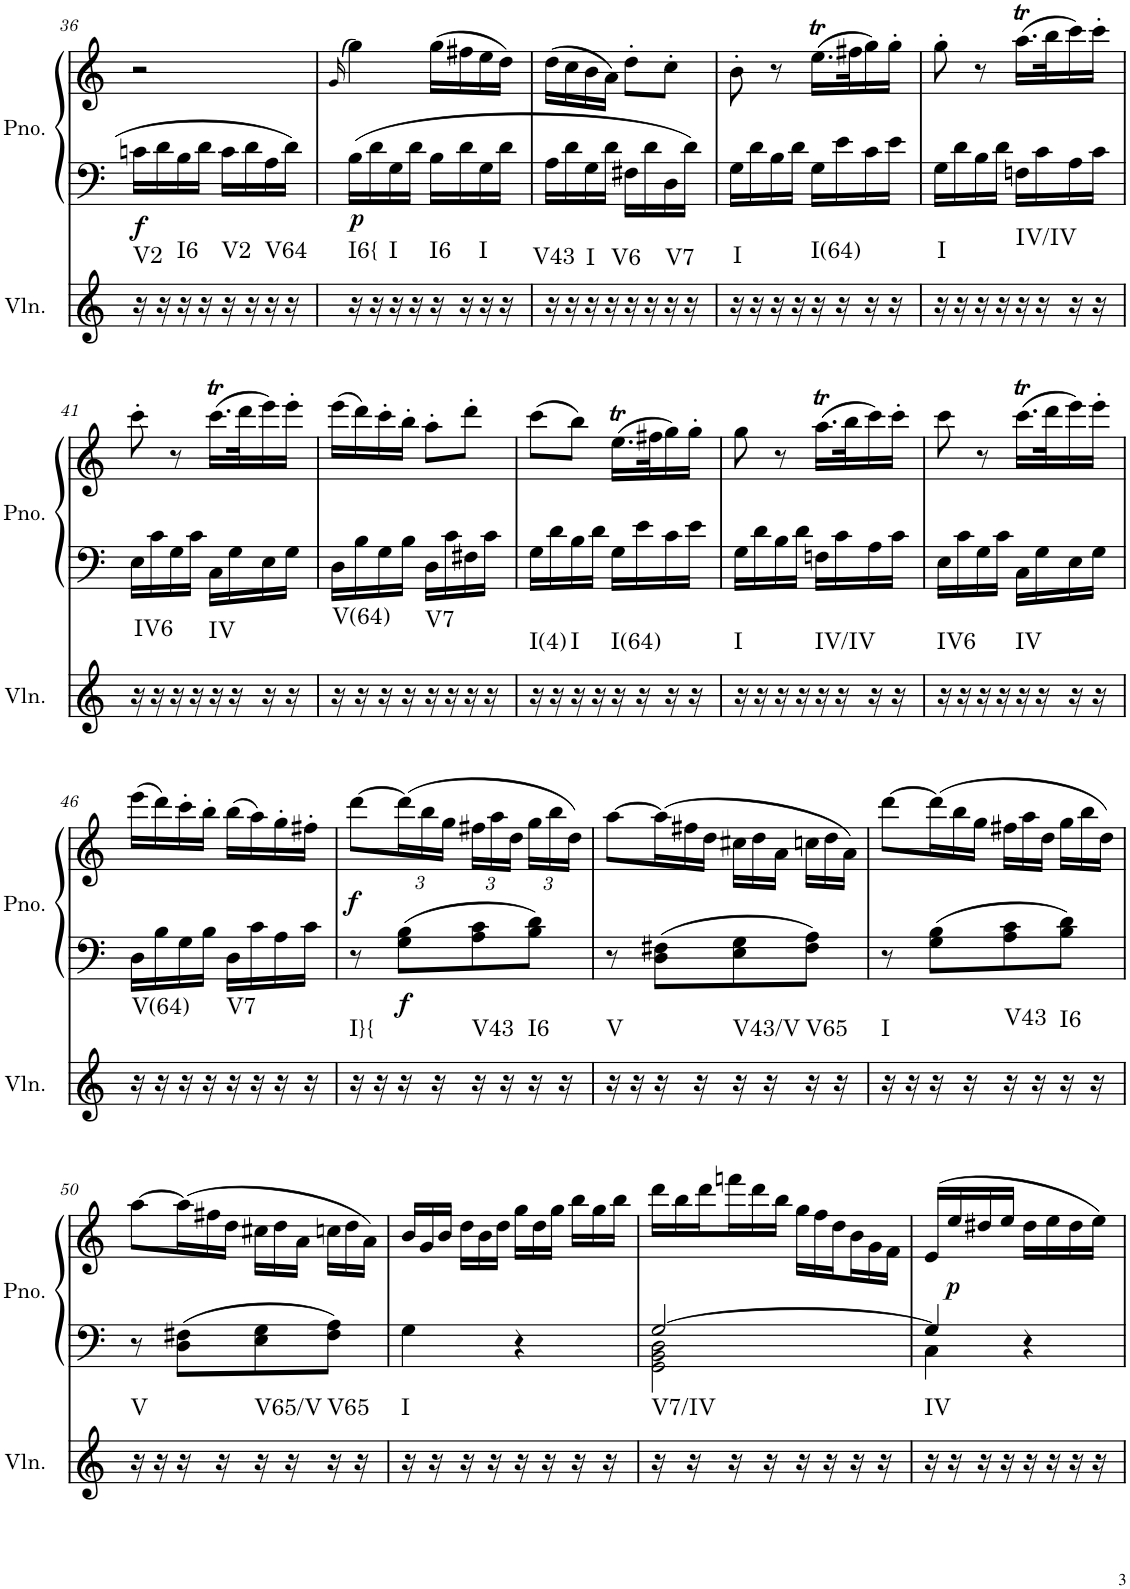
**kern	**harte	**kern	**kern	**dynam
*part2	*part2	*part1	*part1	*part1
*staff3	*	*staff2	*staff1	*staff1/2
*I"Violin	*	*I"Piano, Piano right	*	*
*I'Vln.	*	*I'Pno.	*	*
!!LO:PB:g=z
*clefG2	*	*clefF4	*clefG2	*
*k[]	*	*k[]	*k[]	*
*M2/4	*	*M2/4	*M2/4	*
=36	=36	=36	=36	=36
!	!LO:H:kt=V2	!	!	!LO:DY:b=2
16r	N	16cn\LL	2r	f
16r	.	16d\	.	.
!	!LO:H:kt=I6	!	!	!
16r	N	16B\	.	.
16r	.	16d\JJ	.	.
!	!LO:H:kt=V2	!	!	!
16r	N	16c\LL	.	.
16r	.	16d\	.	.
!	!LO:H:kt=V64	!	!	!
16r	N	16A\	.	.
16r	.	16d\JJ	.	.
=37	=37	=37	=37	=37
.	.	.	(>16qg/	.
!	!LO:H:kt=I6{	!	!	!LO:DY:b=2
16r	N	16B\LL	4gg\)	p
16r	.	16d\	.	.
!	!LO:H:kt=I	!	!	!
16r	N	16G\	.	.
16r	.	16d\JJ	.	.
!	!LO:H:kt=I6	!	!	!
16r	N	16B\LL	(16gg\LL	.
16r	.	16d\	16ff#X\	.
!	!LO:H:kt=I	!	!	!
16r	N	16G\	16ee\	.
16r	.	16d\JJ	16dd\JJ)	.
=38	=38	=38	=38	=38
!	!LO:H:kt=V43	!	!	!
16r	N	16A\LL	(16dd\LL	.
16r	.	16d\	16cc\	.
!	!LO:H:kt=I	!	!	!
16r	N	16G\	16b\	.
16r	.	16d\JJ	16a\JJ)	.
!	!LO:H:kt=V6	!	!	!
16r	N	16F#X\LL	8dd'\L	.
16r	.	16d\	.	.
!	!LO:H:kt=V7	!	!	!
16r	N	16D\	8cc'\J	.
16r	.	16d\JJ	.	.
=39	=39	=39	=39	=39
!	!LO:H:kt=I	!	!	!
16r	N	16G\LL	8b'\	.
16r	.	16d\	.	.
16r	.	16B\	8r	.
16r	.	16d\JJ	.	.
!	!LO:H:kt=I(64)	!	!	!
16r	N	16G\LL	(16.eet\LL	.
16r	.	16e\	.	.
.	.	.	32ff#X\K	.
16r	.	16c\	16gg\)	.
16r	.	16e\JJ	16gg'\JJ	.
=40	=40	=40	=40	=40
!	!LO:H:kt=I	!	!	!
16r	N	16G\LL	8gg'\	.
16r	.	16d\	.	.
16r	.	16B\	8r	.
16r	.	16d\JJ	.	.
!	!LO:H:kt=IV/IV	!	!	!
16r	N	16Fn\LL	(16.aaT\LL	.
16r	.	16c\	.	.
.	.	.	32bb\K	.
16r	.	16A\	16ccc\)	.
16r	.	16c\JJ	16ccc'\JJ	.
!!LO:LB:g=z
=41	=41	=41	=41	=41
!	!LO:H:kt=IV6	!	!	!
16r	N	16E\LL	8ccc'\	.
16r	.	16c\	.	.
16r	.	16G\	8r	.
16r	.	16c\JJ	.	.
!	!LO:H:kt=IV	!	!	!
16r	N	16C\LL	(16.cccT\LL	.
16r	.	16G\	.	.
.	.	.	32ddd\K	.
16r	.	16E\	16eee\)	.
16r	.	16G\JJ	16eee'\JJ	.
=42	=42	=42	=42	=42
!	!LO:H:kt=V(64)	!	!	!
16r	N	16D\LL	(16eee\LL	.
16r	.	16B\	16ddd\)	.
16r	.	16G\	16ccc'\	.
16r	.	16B\JJ	16bb'\JJ	.
!	!LO:H:kt=V7	!	!	!
16r	N	16D\LL	8aa'\L	.
16r	.	16c\	.	.
16r	.	16F#X\	8ddd'\J	.
16r	.	16c\JJ	.	.
=43	=43	=43	=43	=43
!	!LO:H:kt=I(4)	!	!	!
16r	N	16G\LL	(8ccc\L	.
16r	.	16d\	.	.
!	!LO:H:kt=I	!	!	!
16r	N	16B\	8bb\J)	.
16r	.	16d\JJ	.	.
!	!LO:H:kt=I(64)	!	!	!
16r	N	16G\LL	(16.eet\LL	.
16r	.	16e\	.	.
.	.	.	32ff#X\K	.
16r	.	16c\	16gg\)	.
16r	.	16e\JJ	16gg'\JJ	.
=44	=44	=44	=44	=44
!	!LO:H:kt=I	!	!	!
16r	N	16G\LL	8gg\	.
16r	.	16d\	.	.
16r	.	16B\	8r	.
16r	.	16d\JJ	.	.
!	!LO:H:kt=IV/IV	!	!	!
16r	N	16Fn\LL	(16.aaT\LL	.
16r	.	16c\	.	.
.	.	.	32bb\K	.
16r	.	16A\	16ccc\)	.
16r	.	16c\JJ	16ccc'\JJ	.
=45	=45	=45	=45	=45
!	!LO:H:kt=IV6	!	!	!
16r	N	16E\LL	8ccc\	.
16r	.	16c\	.	.
16r	.	16G\	8r	.
16r	.	16c\JJ	.	.
!	!LO:H:kt=IV	!	!	!
16r	N	16C\LL	(16.cccT\LL	.
16r	.	16G\	.	.
.	.	.	32ddd\K	.
16r	.	16E\	16eee\)	.
16r	.	16G\JJ	16eee'\JJ	.
!!LO:LB:g=z
=46	=46	=46	=46	=46
!	!LO:H:kt=V(64)	!	!	!
16r	N	16D\LL	(16eee\LL	.
16r	.	16B\	16ddd\)	.
16r	.	16G\	16ccc'\	.
16r	.	16B\JJ	16bb'\JJ	.
!	!LO:H:kt=V7	!	!	!
16r	N	16D\LL	(16bb\LL	.
16r	.	16c\	16aa\)	.
16r	.	16A\	16gg'\	.
16r	.	16c\JJ	16ff#X'\JJ	.
=47	=47	=47	=47	=47
!	!LO:H:kt=I}{	!	!	!LO:DY:b
16r	N	8r	[8ddd\L	f
16r	.	.	.	.
*	*	*	*Xbrackettup	*
!	!	!	!	!LO:DY:b=2
16r	.	8G\ 8B\L	(24ddd\L]	f
.	.	.	24bb\	.
16r	.	.	.	.
.	.	.	24gg\JJ	.
!	!LO:H:kt=V43	!	!	!
16r	N	8A\ 8c\	24ff#X\LL	.
.	.	.	24aa\	.
16r	.	.	.	.
.	.	.	24dd\JJ	.
!	!LO:H:kt=I6	!	!	!
16r	N	8B\ 8d\J	24gg\LL	.
.	.	.	24bb\	.
16r	.	.	.	.
.	.	.	24dd\JJ)	.
=48	=48	=48	=48	=48
!	!LO:H:kt=V	!	!	!
16r	N	8r	[8aa\L	.
16r	.	.	.	.
*	*	*	*Xtuplet	*
16r	.	8D\ 8F#X\L	(24aa\L]	.
.	.	.	24ff#X\	.
16r	.	.	.	.
.	.	.	24dd\JJ	.
!	!LO:H:kt=V43/V	!	!	!
16r	N	8E\ 8G\	24cc#X\LL	.
.	.	.	24dd\	.
16r	.	.	.	.
.	.	.	24a\JJ	.
!	!LO:H:kt=V65	!	!	!
16r	N	8F#\ 8A\J	24ccn\LL	.
.	.	.	24dd\	.
16r	.	.	.	.
.	.	.	24a\JJ)	.
=49	=49	=49	=49	=49
!	!LO:H:kt=I	!	!	!
16r	N	8r	[8ddd\L	.
16r	.	.	.	.
16r	.	8G\ 8B\L	(24ddd\L]	.
.	.	.	24bb\	.
16r	.	.	.	.
.	.	.	24gg\JJ	.
!	!LO:H:kt=V43	!	!	!
16r	N	8A\ 8c\	24ff#X\LL	.
.	.	.	24aa\	.
16r	.	.	.	.
.	.	.	24dd\JJ	.
!	!LO:H:kt=I6	!	!	!
16r	N	8B\ 8d\J	24gg\LL	.
.	.	.	24bb\	.
16r	.	.	.	.
.	.	.	24dd\JJ)	.
!!LO:LB:g=z
=50	=50	=50	=50	=50
!	!LO:H:kt=V	!	!	!
16r	N	8r	[8aa\L	.
16r	.	.	.	.
16r	.	8D\ 8F#X\L	(24aa\L]	.
.	.	.	24ff#X\	.
16r	.	.	.	.
.	.	.	24dd\JJ	.
!	!LO:H:kt=V65/V	!	!	!
16r	N	8E\ 8G\	24cc#X\LL	.
.	.	.	24dd\	.
16r	.	.	.	.
.	.	.	24a\JJ	.
!	!LO:H:kt=V65	!	!	!
16r	N	8F#\ 8A\J	24ccn\LL	.
.	.	.	24dd\	.
16r	.	.	.	.
.	.	.	24a\JJ)	.
=51	=51	=51	=51	=51
!	!LO:H:kt=I	!	!	!
16r	N	4G\	24b/LL	.
.	.	.	24g/	.
16r	.	.	.	.
.	.	.	24b/JJ	.
16r	.	.	24dd\LL	.
.	.	.	24b\	.
16r	.	.	.	.
.	.	.	24dd\JJ	.
16r	.	4r	24gg\LL	.
.	.	.	24dd\	.
16r	.	.	.	.
.	.	.	24gg\JJ	.
16r	.	.	24bb\LL	.
.	.	.	24gg\	.
16r	.	.	.	.
.	.	.	24bb\JJ	.
=52	=52	=52	=52	=52
*	*	*^	*	*
!	!LO:H:kt=V7/IV	!	!	!	!
16r	N	[2G/	2GG\ 2BB\ 2D\	24ddd\LL	.
.	.	.	.	24bb\	.
16r	.	.	.	.	.
.	.	.	.	24ddd\	.
16r	.	.	.	24fffn\	.
.	.	.	.	24ddd\	.
16r	.	.	.	.	.
.	.	.	.	24bb\JJ	.
16r	.	.	.	24gg\LL	.
.	.	.	.	24ff\	.
16r	.	.	.	.	.
.	.	.	.	24dd\	.
16r	.	.	.	24b\	.
.	.	.	.	24g\	.
16r	.	.	.	.	.
.	.	.	.	24f\JJ	.
=53	=53	=53	=53	=53	=53
!	!LO:H:kt=IV	!	!	!	!
16r	N	4G/]	4C\	(16e/LL	.
!	!	!	!	!	!LO:DY:b
16r	.	.	.	16ee/	p
16r	.	.	.	16dd#X/	.
16r	.	.	.	16ee/JJ	.
16r	.	4r	4ryy	16dd#\LL	.
16r	.	.	.	16ee\	.
16r	.	.	.	16dd#\	.
16r	.	.	.	16ee\JJ)	.
*	*	*v	*v	*	*
=	=	=	=	=
*-	*-	*-	*-	*-
